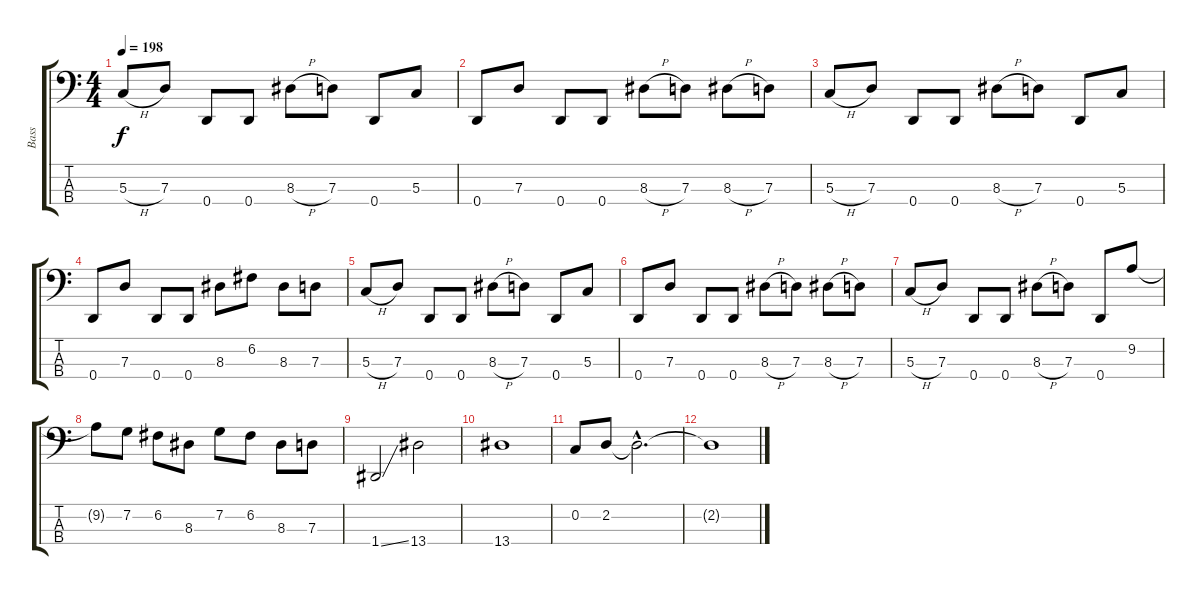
\track ("Bass" "Bass") {instrument electricbassfinger}
\staff {score tabs}
\tuning (F2 C2 G1 D1) {hide}
\ts (4 4)
\tempo 198
\clef f4
\ks c
5.3{h}.8{dy f} 7.3.8 0.4.8 0.4.8 8.3{h}.8 7.3.8 0.4.8 5.3.8 |
0.4.8 7.3.8 0.4.8 0.4.8 8.3{h}.8 7.3.8 8.3{h}.8 7.3.8 |
5.3{h}.8 7.3.8 0.4.8 0.4.8 8.3{h}.8 7.3.8 0.4.8 5.3.8 |
0.4.8 7.3.8 0.4.8 0.4.8 8.3.8 6.2.8 8.3.8 7.3.8 |
5.3{h}.8 7.3.8 0.4.8 0.4.8 8.3{h}.8 7.3.8 0.4.8 5.3.8 |
0.4.8 7.3.8 0.4.8 0.4.8 8.3{h}.8 7.3.8 8.3{h}.8 7.3.8 |
5.3{h}.8 7.3.8 0.4.8 0.4.8 8.3{h}.8 7.3.8 0.4.8 9.2.8 |
9.2{t}.8 7.2.8 6.2.8 8.3.8 7.2.8 6.2.8 8.3.8 7.3.8 |
1.4{ss}.2 13.4.2 |
13.4.1 |
0.2.8 2.2.8 2.2{hac t}.2{d} |
2.2{t}.1
